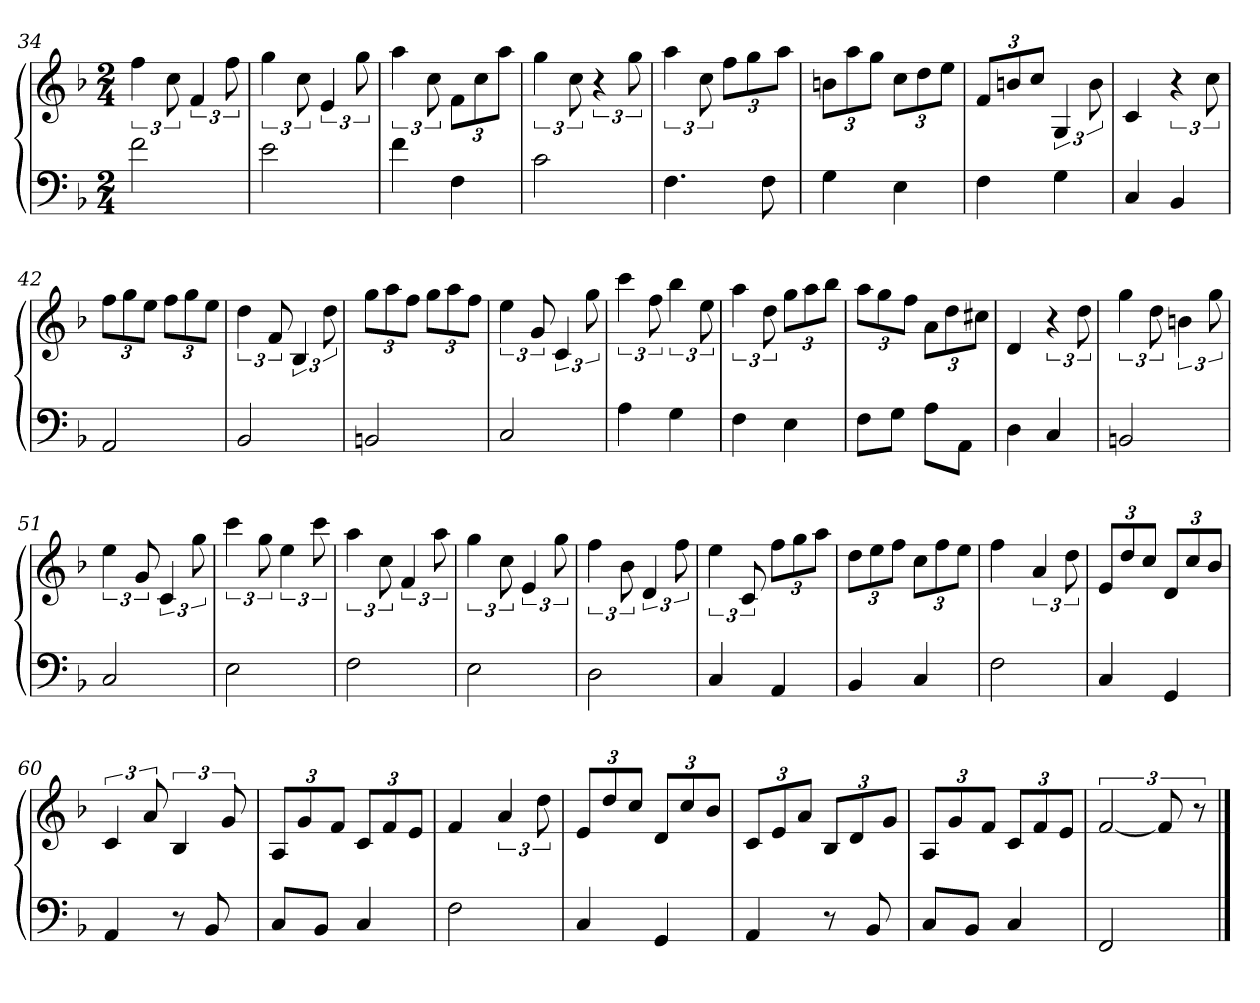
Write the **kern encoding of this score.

**kern	**kern
*part1	*part1
*staff2	*staff1
*k[b-]	*k[b-]
*F:	*F:
*M2/4	*M2/4
=34	=34
2f	6ff
.	12cc
.	6f
.	12ff
=35	=35
2e	6gg
.	12cc
.	6e
.	12gg
=36	=36
4f	6aa
.	12cc
4F	12fL
.	12cc
.	12aaJ
=37	=37
2c	6gg
.	12cc
.	6r
.	12gg
=38	=38
4.F	6aa
.	12cc
.	12ffL
.	12gg
8F	.
.	12aaJ
=39	=39
4G	12bnL
.	12aa
.	12ggJ
4E	12ccL
.	12dd
.	12eeJ
=40	=40
4F	12fL
.	12bn
.	12ccJ
4G	6G
.	12b
=41	=41
4C	4c
4BB-	6r
.	12cc
=42	=42
2AA	12ffL
.	12gg
.	12eeJ
.	12ffL
.	12gg
.	12eeJ
=43	=43
2BB-	6dd
.	12f
.	6B-
.	12dd
=44	=44
2BBn	12ggL
.	12aa
.	12ffJ
.	12ggL
.	12aa
.	12ffJ
=45	=45
2C	6ee
.	12g
.	6c
.	12gg
=46	=46
4A	6ccc
.	12ff
4G	6bb-
.	12ee
=47	=47
4F	6aa
.	12dd
4E	12ggL
.	12aa
.	12bb-J
=48	=48
8FL	12aaL
.	12gg
8GJ	.
.	12ffJ
8AL	12aL
.	12dd
8AAJ	.
.	12cc#XJ
=49	=49
4D	4d
4C	6r
.	12dd
=50	=50
2BBn	6gg
.	12dd
.	6bn
.	12gg
=51	=51
2C	6ee
.	12g
.	6c
.	12gg
=52	=52
2E	6ccc
.	12gg
.	6ee
.	12ccc
=53	=53
2F	6aa
.	12cc
.	6f
.	12aa
=54	=54
2E	6gg
.	12cc
.	6e
.	12gg
=55	=55
2D	6ff
.	12b-
.	6d
.	12ff
=56	=56
4C	6ee
.	12c
4AA	12ffL
.	12gg
.	12aaJ
=57	=57
4BB-	12ddL
.	12ee
.	12ffJ
4C	12ccL
.	12ff
.	12eeJ
=58	=58
2F	4ff
.	6a
.	12dd
=59	=59
4C	12eL
.	12dd
.	12ccJ
4GG	12dL
.	12cc
.	12b-J
=60	=60
4AA	6c
.	12a
8r	6B-
8BB-	.
.	12g
=61	=61
8CL	12AL
.	12g
8BB-J	.
.	12fJ
4C	12cL
.	12f
.	12eJ
=62	=62
2F	4f
.	6a
.	12dd
=63	=63
4C	12eL
.	12dd
.	12ccJ
4GG	12dL
.	12cc
.	12b-J
=64	=64
4AA	12cL
.	12e
.	12aJ
8r	12B-L
.	12d
8BB-	.
.	12gJ
=65	=65
8CL	12AL
.	12g
8BB-J	.
.	12fJ
4C	12cL
.	12f
.	12eJ
=66	=66
2FF	[3f
.	12f]
.	12r
==	==
*-	*-
